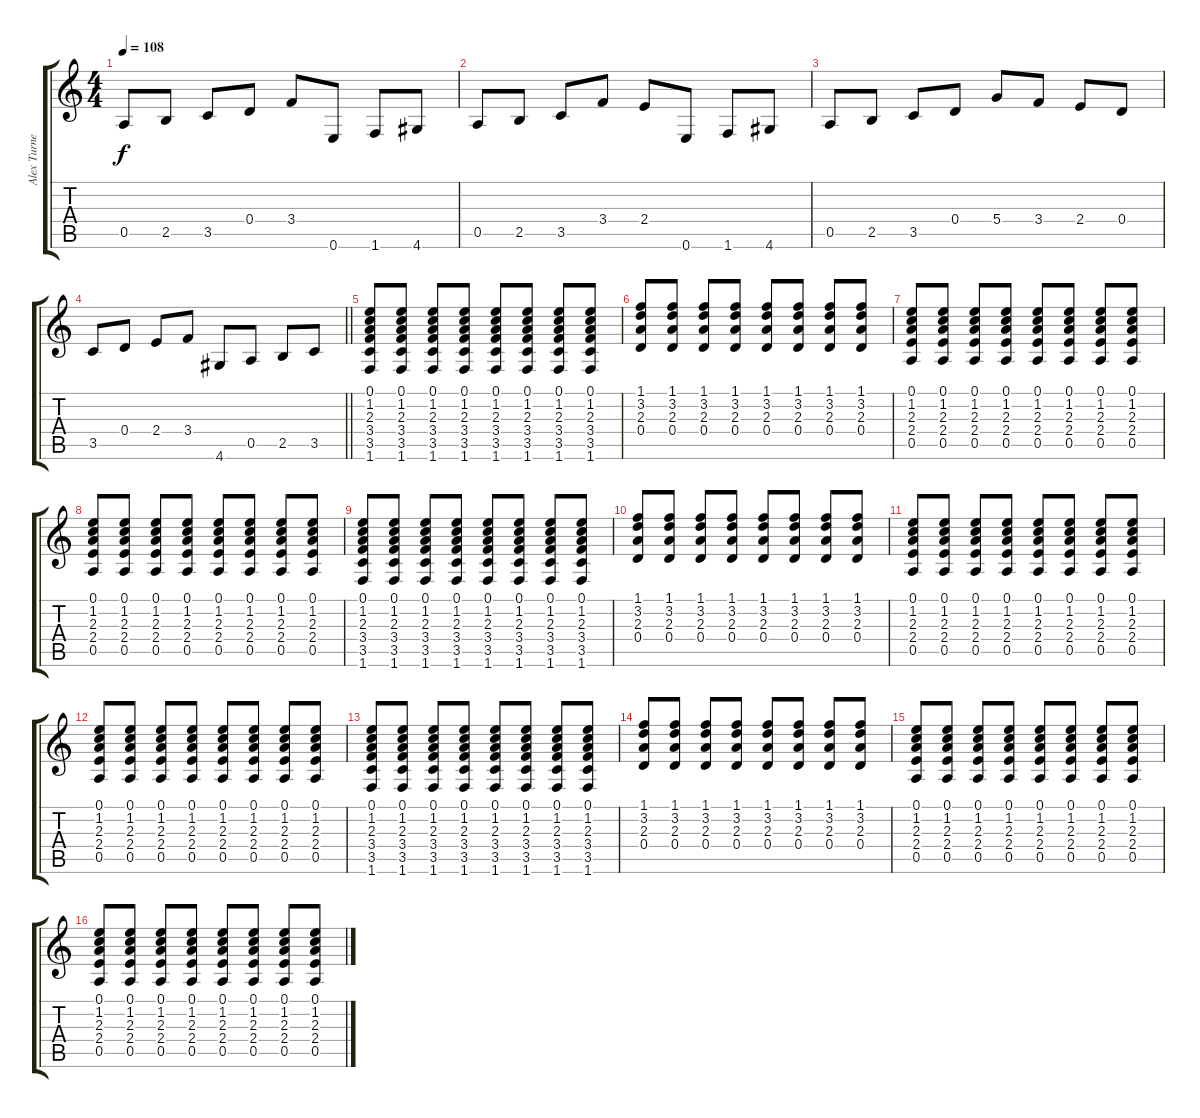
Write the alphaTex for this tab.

\track ("Alex Turner" "Alex Turne") {instrument overdrivenguitar}
\staff {score tabs}
\tuning (E4 B3 G3 D3 A2 E2) {hide}
\ts (4 4)
\tempo 108
\clef g2
\ks c
0.5.8{dy f} 2.5.8 3.5.8 0.4.8 3.4.8 0.6.8 1.6.8 4.6.8 |
0.5.8 2.5.8 3.5.8 3.4.8 2.4.8 0.6.8 1.6.8 4.6.8 |
0.5.8 2.5.8 3.5.8 0.4.8 5.4.8 3.4.8 2.4.8 0.4.8 |
\barLineRight lightlight
3.5.8 0.4.8 2.4.8 3.4.8 4.6.8 0.5.8 2.5.8 3.5.8 |
(0.1 1.2 2.3 3.4 3.5 1.6).8 (0.1 1.2 2.3 3.4 3.5 1.6).8 (0.1 1.2 2.3 3.4 3.5 1.6).8 (0.1 1.2 2.3 3.4 3.5 1.6).8 (0.1 1.2 2.3 3.4 3.5 1.6).8 (0.1 1.2 2.3 3.4 3.5 1.6).8 (0.1 1.2 2.3 3.4 3.5 1.6).8 (0.1 1.2 2.3 3.4 3.5 1.6).8 |
(1.1 3.2 2.3 0.4).8 (1.1 3.2 2.3 0.4).8 (1.1 3.2 2.3 0.4).8 (1.1 3.2 2.3 0.4).8 (1.1 3.2 2.3 0.4).8 (1.1 3.2 2.3 0.4).8 (1.1 3.2 2.3 0.4).8 (1.1 3.2 2.3 0.4).8 |
(0.1 1.2 2.3 2.4 0.5).8 (0.1 1.2 2.3 2.4 0.5).8 (0.1 1.2 2.3 2.4 0.5).8 (0.1 1.2 2.3 2.4 0.5).8 (0.1 1.2 2.3 2.4 0.5).8 (0.1 1.2 2.3 2.4 0.5).8 (0.1 1.2 2.3 2.4 0.5).8 (0.1 1.2 2.3 2.4 0.5).8 |
(0.1 1.2 2.3 2.4 0.5).8 (0.1 1.2 2.3 2.4 0.5).8 (0.1 1.2 2.3 2.4 0.5).8 (0.1 1.2 2.3 2.4 0.5).8 (0.1 1.2 2.3 2.4 0.5).8 (0.1 1.2 2.3 2.4 0.5).8 (0.1 1.2 2.3 2.4 0.5).8 (0.1 1.2 2.3 2.4 0.5).8 |
(0.1 1.2 2.3 3.4 3.5 1.6).8 (0.1 1.2 2.3 3.4 3.5 1.6).8 (0.1 1.2 2.3 3.4 3.5 1.6).8 (0.1 1.2 2.3 3.4 3.5 1.6).8 (0.1 1.2 2.3 3.4 3.5 1.6).8 (0.1 1.2 2.3 3.4 3.5 1.6).8 (0.1 1.2 2.3 3.4 3.5 1.6).8 (0.1 1.2 2.3 3.4 3.5 1.6).8 |
(1.1 3.2 2.3 0.4).8 (1.1 3.2 2.3 0.4).8 (1.1 3.2 2.3 0.4).8 (1.1 3.2 2.3 0.4).8 (1.1 3.2 2.3 0.4).8 (1.1 3.2 2.3 0.4).8 (1.1 3.2 2.3 0.4).8 (1.1 3.2 2.3 0.4).8 |
(0.1 1.2 2.3 2.4 0.5).8 (0.1 1.2 2.3 2.4 0.5).8 (0.1 1.2 2.3 2.4 0.5).8 (0.1 1.2 2.3 2.4 0.5).8 (0.1 1.2 2.3 2.4 0.5).8 (0.1 1.2 2.3 2.4 0.5).8 (0.1 1.2 2.3 2.4 0.5).8 (0.1 1.2 2.3 2.4 0.5).8 |
(0.1 1.2 2.3 2.4 0.5).8 (0.1 1.2 2.3 2.4 0.5).8 (0.1 1.2 2.3 2.4 0.5).8 (0.1 1.2 2.3 2.4 0.5).8 (0.1 1.2 2.3 2.4 0.5).8 (0.1 1.2 2.3 2.4 0.5).8 (0.1 1.2 2.3 2.4 0.5).8 (0.1 1.2 2.3 2.4 0.5).8 |
(0.1 1.2 2.3 3.4 3.5 1.6).8 (0.1 1.2 2.3 3.4 3.5 1.6).8 (0.1 1.2 2.3 3.4 3.5 1.6).8 (0.1 1.2 2.3 3.4 3.5 1.6).8 (0.1 1.2 2.3 3.4 3.5 1.6).8 (0.1 1.2 2.3 3.4 3.5 1.6).8 (0.1 1.2 2.3 3.4 3.5 1.6).8 (0.1 1.2 2.3 3.4 3.5 1.6).8 |
(1.1 3.2 2.3 0.4).8 (1.1 3.2 2.3 0.4).8 (1.1 3.2 2.3 0.4).8 (1.1 3.2 2.3 0.4).8 (1.1 3.2 2.3 0.4).8 (1.1 3.2 2.3 0.4).8 (1.1 3.2 2.3 0.4).8 (1.1 3.2 2.3 0.4).8 |
(0.1 1.2 2.3 2.4 0.5).8 (0.1 1.2 2.3 2.4 0.5).8 (0.1 1.2 2.3 2.4 0.5).8 (0.1 1.2 2.3 2.4 0.5).8 (0.1 1.2 2.3 2.4 0.5).8 (0.1 1.2 2.3 2.4 0.5).8 (0.1 1.2 2.3 2.4 0.5).8 (0.1 1.2 2.3 2.4 0.5).8 |
(0.1 1.2 2.3 2.4 0.5).8 (0.1 1.2 2.3 2.4 0.5).8 (0.1 1.2 2.3 2.4 0.5).8 (0.1 1.2 2.3 2.4 0.5).8 (0.1 1.2 2.3 2.4 0.5).8 (0.1 1.2 2.3 2.4 0.5).8 (0.1 1.2 2.3 2.4 0.5).8 (0.1 1.2 2.3 2.4 0.5).8
